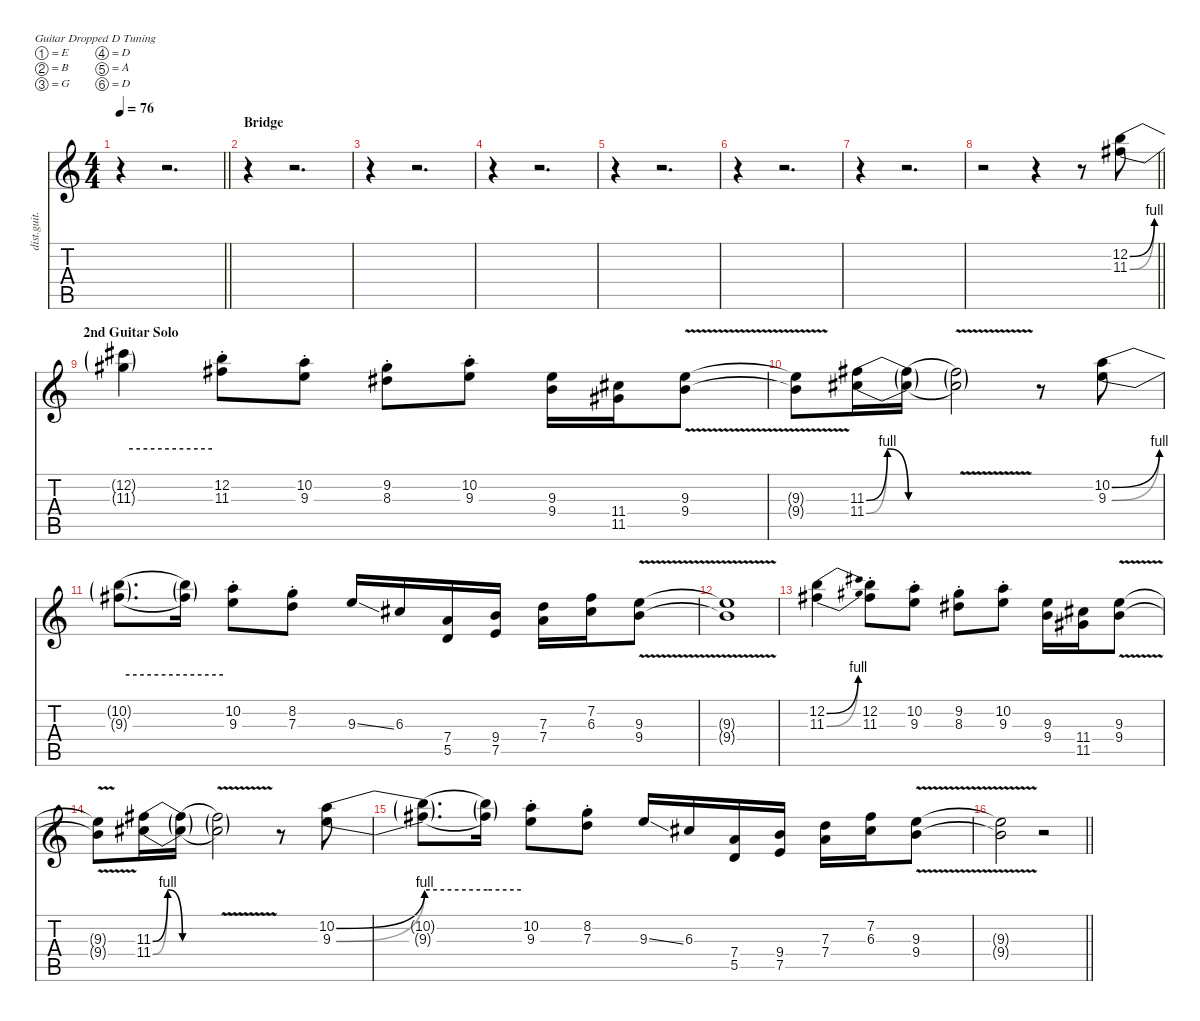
\defaultSystemsLayout 4
\hideDynamics
\bracketExtendMode nobrackets
\otherSystemsTrackNameOrientation horizontal
\track ("Guitar 4" "dist.guit.") {instrument distortionguitar}
\staff {score tabs}
\tuning (E4 B3 G3 D3 A2 D2)
\ts (4 4)
\tempo 76
\clef g2
\barLineRight lightlight
\ks c
r.4{dy f beam Down} r.2{d beam Down} |
\section ("" "Bridge")
r.4{beam Down} r.2{d beam Down} |
r.4{beam Down} r.2{d beam Down} |
r.4{beam Down} r.2{d beam Down} |
r.4{beam Down} r.2{d beam Down} |
r.4{beam Down} r.2{d beam Down} |
r.4{beam Down} r.2{d beam Down} |
\barLineRight lightlight
r.2{beam Down} r.4{beam Down} r.8{beam Down} (12.2{be (bend 0 0 60 4)} 11.3{be (bend 0 0 60 4) acc #}).8{beam Down} |
\section ("" "2nd Guitar Solo")
(12.2{be (hold 0 4 60 4) t} 11.3{be (hold 0 4 60 4) t}).4{beam Down} (12.2{st} 11.3{st acc #}).8{beam Down} (10.2{st} 9.3{st}).8{beam Down} (9.2{st acc #} 8.3{st acc #}).8{beam Down} (10.2{st} 9.3{st}).8{beam Down} (9.3 9.4).16{beam Down} (11.4{acc #} 11.5{acc #}).16{beam Down} (9.3{v} 9.4{v}).8{beam Down} |
(9.3{v t} 9.4{v t}).8{beam Down} (11.3{be (bendrelease 0 0 30 4 30 4 60 0) acc #} 11.4{be (bendrelease 0 0 30 4 30 4 60 0) acc #}).16{beam Down} (11.3{be (hold 0 0 60 0) t acc #} 11.4{be (hold 0 0 60 0) t acc #}).16{beam Down} (11.3{v t acc #} 11.4{v t acc #}).2{beam Down} r.8{beam Down} (10.2{be (bend 0 0 60 4)} 9.3{be (bend 0 0 60 4)}).8{beam Down} |
(10.2{be (hold 0 4 60 4) t} 9.3{be (hold 0 4 60 4) t}).8{d beam Down} (10.2{be (hold 0 4 60 4) t} 9.3{be (hold 0 4 60 4) t}).16{beam Down} (10.2{st} 9.3{st}).8{beam Down} (8.2{st} 7.3{st}).8{beam Down} 9.3{ss}.16{beam Up} 6.3{acc #}.16{beam Up} (7.4 5.5).16{beam Up} (9.4 7.5).16{beam Up} (7.3 7.4).16{beam Down} (7.2{acc #} 6.3{acc #}).16{beam Down} (9.3{v} 9.4{v}).8{beam Down} |
(9.3{v t} 9.4{v t}).1{beam Down} |
(12.2{be (bend 0 0 15 4)} 11.3{be (bend 0 0 15 4) acc #}).4{beam Down} (12.2{st} 11.3{st acc #}).8{beam Down} (10.2{st} 9.3{st}).8{beam Down} (9.2{st acc #} 8.3{st acc #}).8{beam Down} (10.2{st} 9.3{st}).8{beam Down} (9.3 9.4).16{beam Down} (11.4{acc #} 11.5{acc #}).16{beam Down} (9.3{v} 9.4{v}).8{beam Down} |
(9.3{v t} 9.4{v t}).8{beam Down} (11.3{be (bendrelease 0 0 30 4 30 4 60 0) acc #} 11.4{be (bendrelease 0 0 30 4 30 4 60 0) acc #}).16{beam Down} (11.3{be (hold 0 0 60 0) t acc #} 11.4{be (hold 0 0 60 0) t acc #}).16{beam Down} (11.3{v t acc #} 11.4{v t acc #}).2{beam Down} r.8{beam Down} (10.2{be (bend 0 0 60 4)} 9.3{be (bend 0 0 60 4)}).8{beam Down} |
(10.2{be (hold 0 4 60 4) t} 9.3{be (hold 0 4 60 4) t}).8{d beam Down} (10.2{be (hold 0 4 60 4) t} 9.3{be (hold 0 4 60 4) t}).16{beam Down} (10.2{st} 9.3{st}).8{beam Down} (8.2{st} 7.3{st}).8{beam Down} 9.3{ss}.16{beam Up} 6.3{acc #}.16{beam Up} (7.4 5.5).16{beam Up} (9.4 7.5).16{beam Up} (7.3 7.4).16{beam Down} (7.2{acc #} 6.3{acc #}).16{beam Down} (9.3{v} 9.4{v}).8{beam Down} |
\barLineRight lightlight
(9.3{v t} 9.4{v t}).2{beam Down} r.2{beam Down}
